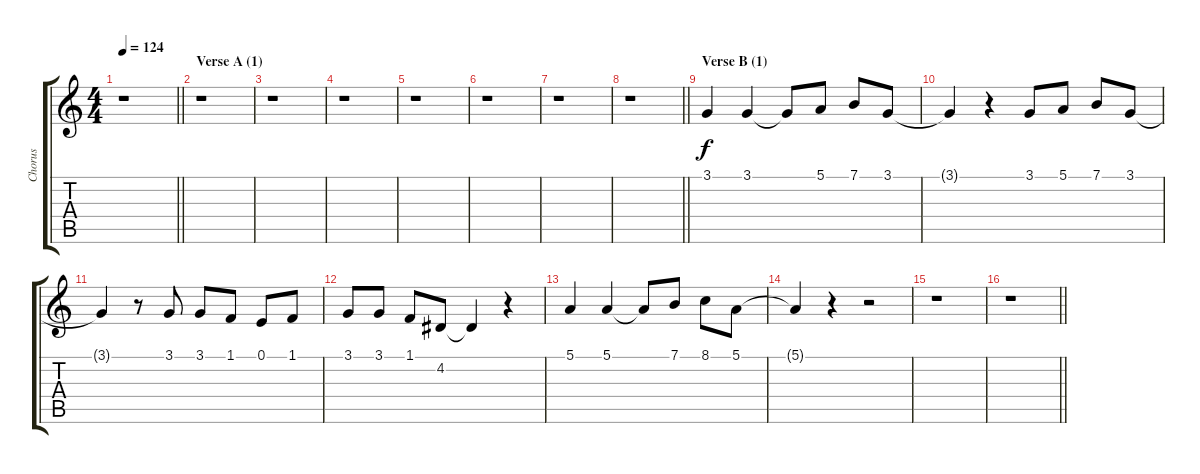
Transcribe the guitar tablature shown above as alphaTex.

\track ("Chorus" "Chorus") {instrument sopranosax}
\staff {score tabs}
\tuning (E4 B3 G3 D3 A2 E2) {hide}
\ts (4 4)
\tempo 124
\clef g2
\barLineRight lightlight
\ks aminor
r.1{dy f} |
\section ("" "Verse A (1)")
r.1 |
r.1 |
r.1 |
r.1 |
r.1 |
r.1 |
\barLineRight lightlight
r.1 |
\section ("" "Verse B (1)")
3.1.4 3.1.4 3.1{t}.8 5.1.8 7.1.8 3.1.8 |
3.1{t}.4 r.4 3.1.8 5.1.8 7.1.8 3.1.8 |
3.1{t}.4 r.8 3.1.8 3.1.8 1.1.8 0.1.8 1.1.8 |
3.1.8 3.1.8 1.1.8 4.2.8 4.2{t}.4 r.4 |
5.1.4 5.1.4 5.1{t}.8 7.1.8 8.1.8 5.1.8 |
5.1{t}.4 r.4 r.2 |
r.1 |
\barLineRight lightlight
r.1
